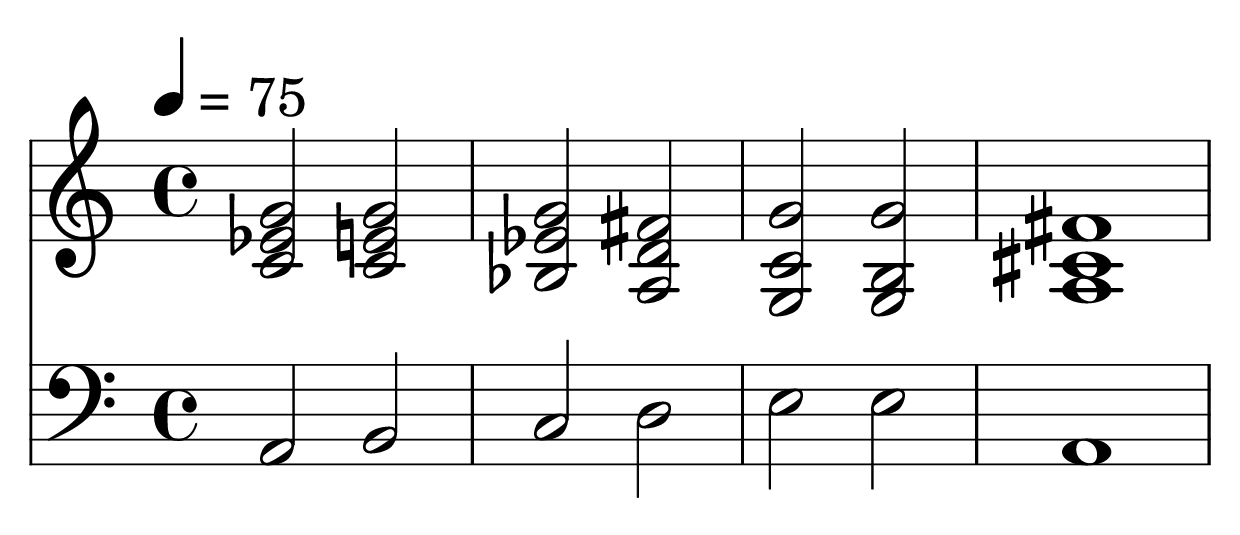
\version "2.24.1"

\include "page.ly"

global = {
  \time  4/4
  \tempo 4 = 75
}

% NOTE: See `https://youtu.be/zYjsOP7sju8?t=397`.

\score {
  <<
    \new Staff \with { midiInstrument = "oboe" } {
      \global
      \clef treble
      \relative c' {
        < c    ees g   >2 < c  e g   > |
        < bes  ees g   >  < a  d fis > |
        < g    c   g'  >  < g  b g'  > |
        < a    cis fis >1
      }
    }
    \new Staff \with { midiInstrument = "cello" } {
      \global
      \clef bass
      \relative c {
        a2  b   |
        c   d   |
        e   e   |
        a,1
      }
    }
  >>
  \layout { }
  \midi { }
}
